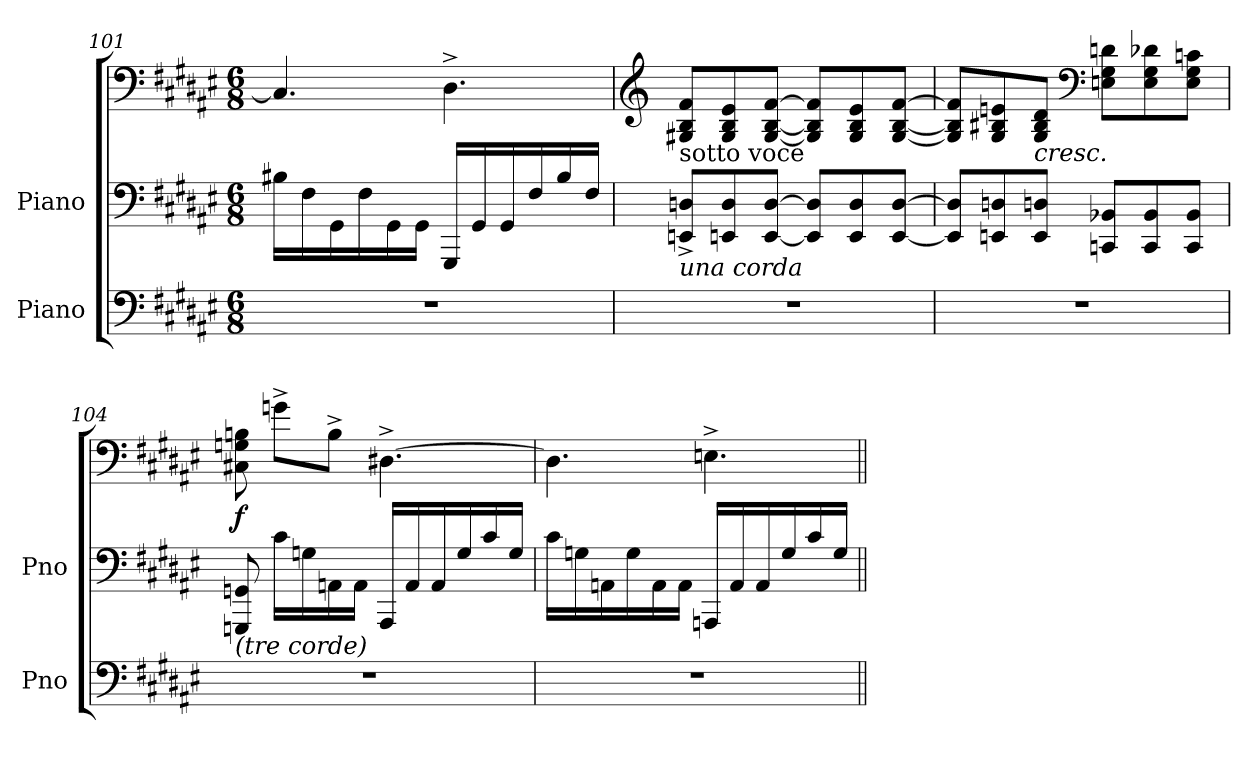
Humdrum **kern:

**kern	**kern	**kern	**dynam
*part2	*part1	*part1	*part1
*staff3	*staff2	*staff1	*staff1/2
*I"Piano	*I"Piano	*	*
*I'Pno	*I'Pno	*	*
*clefF4	*clefF4	*clefF4	*
*k[f#c#g#d#a#e#]	*k[f#c#g#d#a#e#]	*k[f#c#g#d#a#e#]	*
*M6/8	*M6/8	*M6/8	*
=101	=101	=101	=101
2.r	16B#X\LL	4.C##/]	.
.	16F#\	.	.
.	16GG#\	.	.
.	16F#\	.	.
.	16GG#\	.	.
.	16GG#\JJ	.	.
.	16GGG#/LL	4.D#^\	.
.	16GG#/	.	.
.	16GG#/	.	.
.	16F#/	.	.
.	16B#/	.	.
.	16F#/JJ	.	.
!!LO:LB:g=z
=102	=102	=102	=102
*	*	*clefG2	*
!	!	!LO:TX:b:t=sotto voce	!
!	!LO:TX:b:i:t=una corda	!	!
2.r	8EEn/^ 8Dn/^L	8G#X/ 8B/ 8f#/L	.
.	8EEni/ 8D/	8G#/ 8B/ 8e#i/	.
.	[8EE/ [8D/J	[8G#/ [8B/ [8f#/J	.
.	8EE/] 8D/]L	8G#/] 8B/] 8f#/]L	.
.	8EE/ 8D/	8G#/ 8B/ 8e#/	.
.	[8EE/ [8D/J	[8G#/ [8B/ [8f#/J	.
=103	=103	=103	=103
2.r	8EE/] 8D/]L	8G#/] 8B/] 8f#/]L	.
.	8EEn/ 8Dn/	8G#/ 8B#X/ 8en/	.
!	!	!LO:TX:b:i:t=cresc.	!
.	8EE/ 8Dni/J	8G#/ 8B#/ 8d#i/J	.
*	*	*clefF4	*
.	8CCn/ 8BB-X/L	8En\ 8G#\ 8dn\L	.
.	8CC/ 8BB-/	8E\ 8G#\ 8d-X\	.
.	8CC/ 8BB-/J	8E\ 8G#\ 8cn\J	.
=104	=104	=104	=104
!	!LO:TX:b:i:t=(tre corde)	!	!
!	!	!	!LO:DY:b
2.r	8GGGn/ 8GGn/	8C#X\ 8Gn\ 8Bn\	f
.	16c#\LL	8gn^\L	.
.	16Gn\	.	.
.	16AAn\	8B^\J	.
.	16AA\JJ	.	.
.	16AAA#/LL	[4.D#X^\	.
.	16AA/	.	.
.	16AA/	.	.
.	16G/	.	.
.	16c#/	.	.
.	16G/JJ	.	.
!!LO:PB:g=z
=105	=105	=105	=105
2.r	16c#\LL	4.D#\]	.
.	16Gn\	.	.
.	16AAn\	.	.
.	16G\	.	.
.	16AA\	.	.
.	16AA\JJ	.	.
.	16AAAn/LL	4.En^\	.
.	16AA/	.	.
.	16AA/	.	.
.	16G/	.	.
.	16c#/	.	.
.	16G/JJ	.	.
=||	=||	=||	=||
*-	*-	*-	*-
